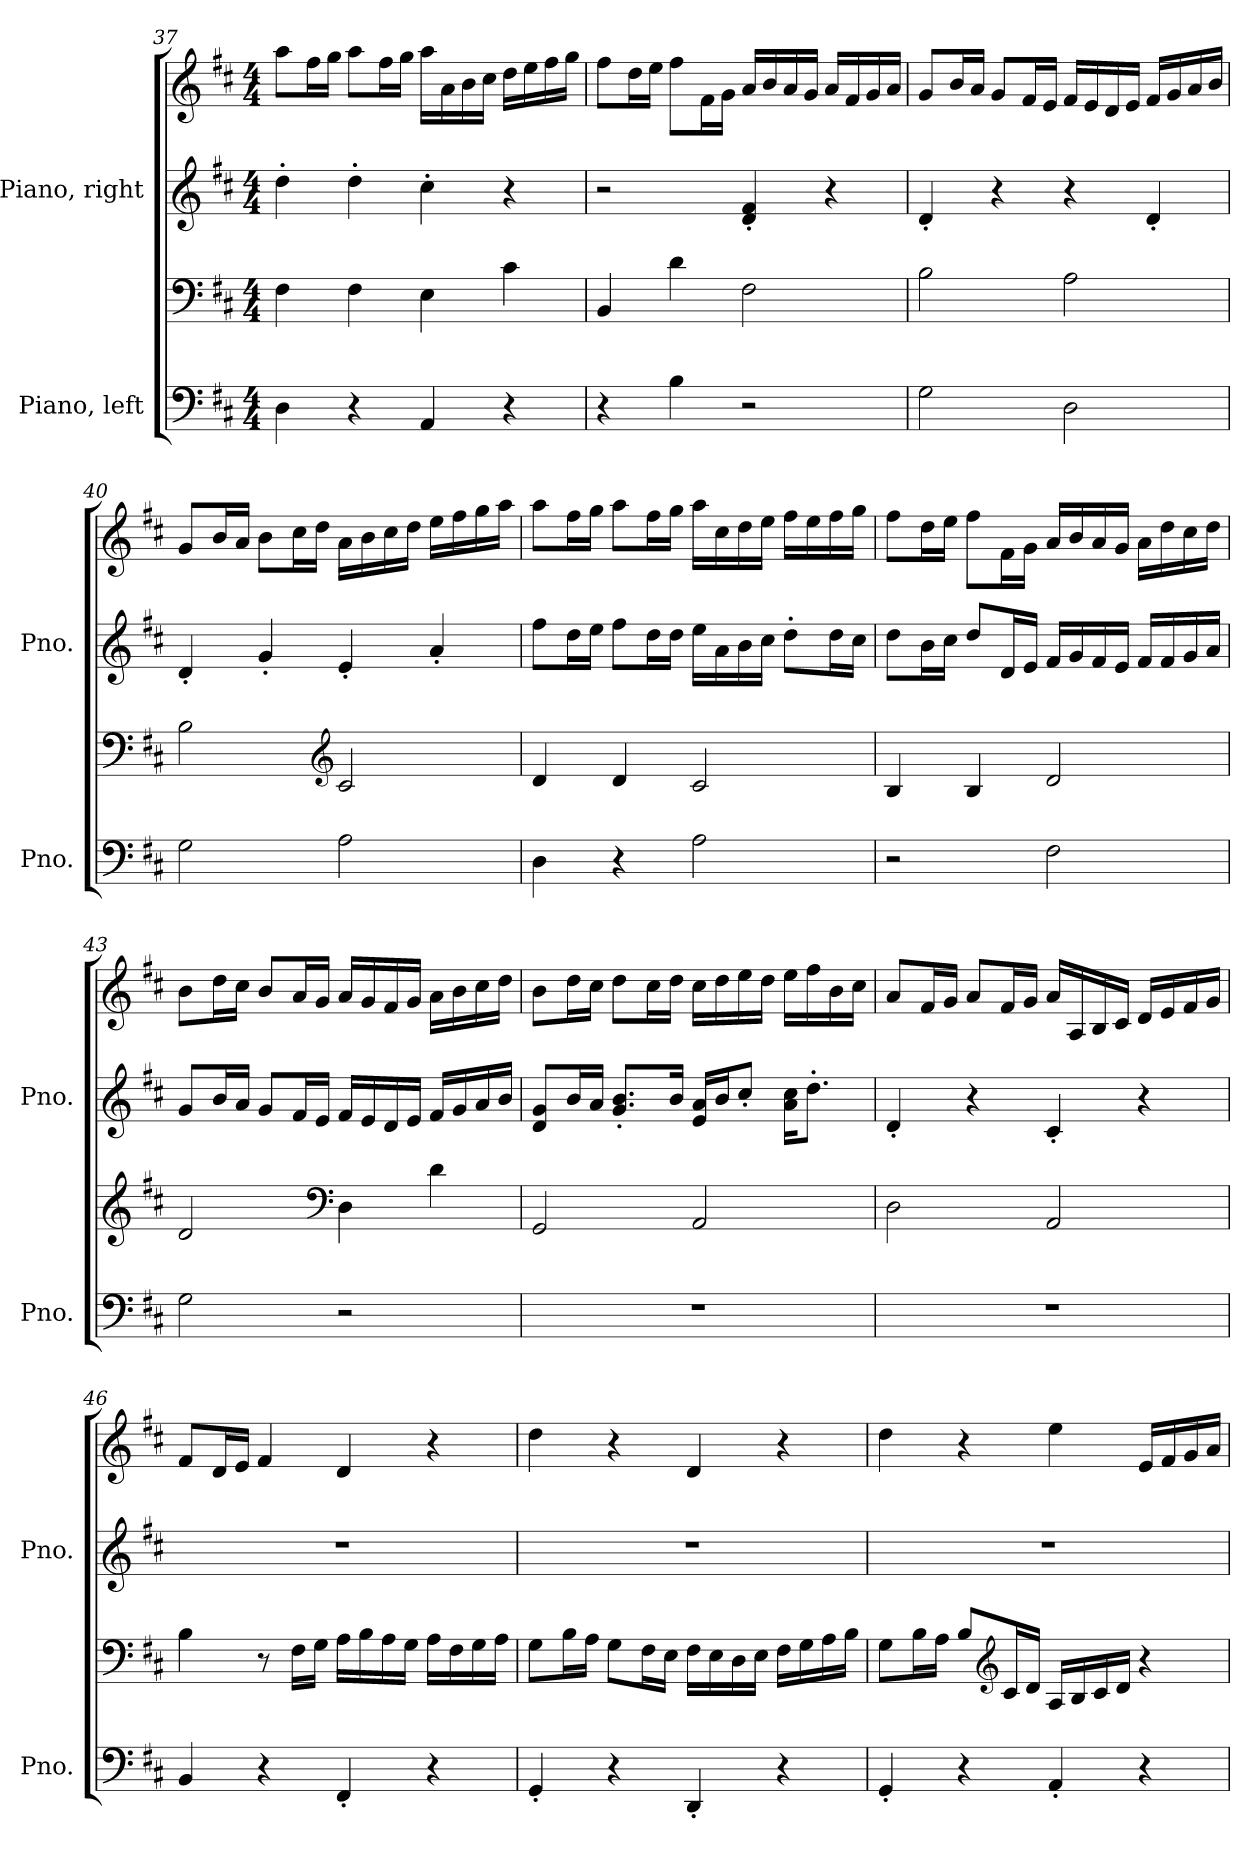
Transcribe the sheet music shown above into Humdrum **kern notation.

**kern	**kern	**kern	**kern
*part2	*part2	*part1	*part1
*staff4	*staff3	*staff2	*staff1
*I"Piano, left	*	*I"Piano, right	*
*I'Pno.	*	*I'Pno.	*
*clefF4	*clefF4	*clefG2	*clefG2
*k[f#c#]	*k[f#c#]	*k[f#c#]	*k[f#c#]
*M4/4	*M4/4	*M4/4	*M4/4
=37	=37	=37	=37
4D\	4F#\	4dd'\	8aa\L
.	.	.	16ff#\L
.	.	.	16gg\JJ
4r	4F#\	4dd'\	8aa\L
.	.	.	16ff#\L
.	.	.	16gg\JJ
4AA/	4E\	4cc#'\	16aa\LL
.	.	.	16a\
.	.	.	16b\
.	.	.	16cc#\JJ
4r	4c#\	4r	16dd\LL
.	.	.	16ee\
.	.	.	16ff#\
.	.	.	16gg\JJ
=38	=38	=38	=38
4r	4BB/	2r	8ff#\L
.	.	.	16dd\L
.	.	.	16ee\JJ
4B\	4d\	.	8ff#\L
.	.	.	16f#\L
.	.	.	16g\JJ
2r	2F#\	4d/' 4f#/'	16a/LL
.	.	.	16b/
.	.	.	16a/
.	.	.	16g/JJ
.	.	4r	16a/LL
.	.	.	16f#/
.	.	.	16g/
.	.	.	16a/JJ
!!LO:PB:g=z
=39	=39	=39	=39
2G\	2B\	4d'/	8g/L
.	.	.	16b/L
.	.	.	16a/JJ
.	.	4r	8g/L
.	.	.	16f#/L
.	.	.	16e/JJ
2D\	2A\	4r	16f#/LL
.	.	.	16e/
.	.	.	16d/
.	.	.	16e/JJ
.	.	4d'/	16f#/LL
.	.	.	16g/
.	.	.	16a/
.	.	.	16b/JJ
=40	=40	=40	=40
2G\	2B\	4d'/	8g/L
.	.	.	16b/L
.	.	.	16a/JJ
.	.	4g'/	8b\L
.	.	.	16cc#\L
.	.	.	16dd\JJ
*	*clefG2	*	*
2A\	2c#/	4e'/	16a\LL
.	.	.	16b\
.	.	.	16cc#\
.	.	.	16dd\JJ
.	.	4a'/	16ee\LL
.	.	.	16ff#\
.	.	.	16gg\
.	.	.	16aa\JJ
=41	=41	=41	=41
4D\	4d/	8ff#\L	8aa\L
.	.	16dd\L	16ff#\L
.	.	16ee\JJ	16gg\JJ
4r	4d/	8ff#\L	8aa\L
.	.	16dd\L	16ff#\L
.	.	16dd\JJ	16gg\JJ
2A\	2c#/	16ee\LL	16aa\LL
.	.	16a\	16cc#\
.	.	16b\	16dd\
.	.	16cc#\JJ	16ee\JJ
.	.	8dd'\L	16ff#\LL
.	.	.	16ee\
.	.	16dd\L	16ff#\
.	.	16cc#\JJ	16gg\JJ
!!LO:LB:g=z
=42	=42	=42	=42
2r	4B/	8dd\L	8ff#\L
.	.	16b\L	16dd\L
.	.	16cc#\JJ	16ee\JJ
.	4B/	8dd/L	8ff#\L
.	.	16d/L	16f#\L
.	.	16e/JJ	16g\JJ
2F#\	2d/	16f#/LL	16a/LL
.	.	16g/	16b/
.	.	16f#/	16a/
.	.	16e/JJ	16g/JJ
.	.	16f#/LL	16a\LL
.	.	16f#/	16dd\
.	.	16g/	16cc#\
.	.	16a/JJ	16dd\JJ
=43	=43	=43	=43
2G\	2d/	8g/L	8b\L
.	.	16b/L	16dd\L
.	.	16a/JJ	16cc#\JJ
.	.	8g/L	8b/L
.	.	16f#/L	16a/L
.	.	16e/JJ	16g/JJ
*	*clefF4	*	*
2r	4D\	16f#/LL	16a/LL
.	.	16e/	16g/
.	.	16d/	16f#/
.	.	16e/JJ	16g/JJ
.	4d\	16f#/LL	16a\LL
.	.	16g/	16b\
.	.	16a/	16cc#\
.	.	16b/JJ	16dd\JJ
=44	=44	=44	=44
1r	2GG/	8d/ 8g/L	8b\L
.	.	16b/L	16dd\L
.	.	16a/JJ	16cc#\JJ
.	.	8.g/' 8.b/'L	8dd\L
.	.	.	16cc#\L
.	.	16b/Jk	16dd\JJ
.	2AA/	16e/ 16a/LL	16cc#\LL
.	.	16b/J	16dd\
.	.	8cc#'/J	16ee\
.	.	.	16dd\JJ
.	.	16a\ 16cc#\KL	16ee\LL
.	.	8.dd'\J	16ff#\
.	.	.	16b\
.	.	.	16cc#\JJ
!!LO:LB:g=z
=45	=45	=45	=45
1r	2D\	4d'/	8a/L
.	.	.	16f#/L
.	.	.	16g/JJ
.	.	4r	8a/L
.	.	.	16f#/L
.	.	.	16g/JJ
.	2AA/	4c#'/	16a/LL
.	.	.	16A/
.	.	.	16B/
.	.	.	16c#/JJ
.	.	4r	16d/LL
.	.	.	16e/
.	.	.	16f#/
.	.	.	16g/JJ
=46	=46	=46	=46
4BB/	4B\	1r	8f#/L
.	.	.	16d/L
.	.	.	16e/JJ
4r	8r	.	4f#/
.	16F#\LL	.	.
.	16G\JJ	.	.
4FF#'/	16A\LL	.	4d/
.	16B\	.	.
.	16A\	.	.
.	16G\JJ	.	.
4r	16A\LL	.	4r
.	16F#\	.	.
.	16G\	.	.
.	16A\JJ	.	.
=47	=47	=47	=47
4GG'/	8G\L	1r	4dd\
.	16B\L	.	.
.	16A\JJ	.	.
4r	8G\L	.	4r
.	16F#\L	.	.
.	16E\JJ	.	.
4DD'/	16F#\LL	.	4d/
.	16E\	.	.
.	16D\	.	.
.	16E\JJ	.	.
4r	16F#\LL	.	4r
.	16G\	.	.
.	16A\	.	.
.	16B\JJ	.	.
!!LO:PB:g=z
=48	=48	=48	=48
4GG'/	8G\L	1r	4dd\
.	16B\L	.	.
.	16A\JJ	.	.
4r	8B/L	.	4r
*	*clefG2	*	*
.	16c#/L	.	.
.	16d/JJ	.	.
4AA'/	16A/LL	.	4ee\
.	16B/	.	.
.	16c#/	.	.
.	16d/JJ	.	.
4r	4r	.	16e/LL
.	.	.	16f#/
.	.	.	16g/
.	.	.	16a/JJ
=	=	=	=
*-	*-	*-	*-
